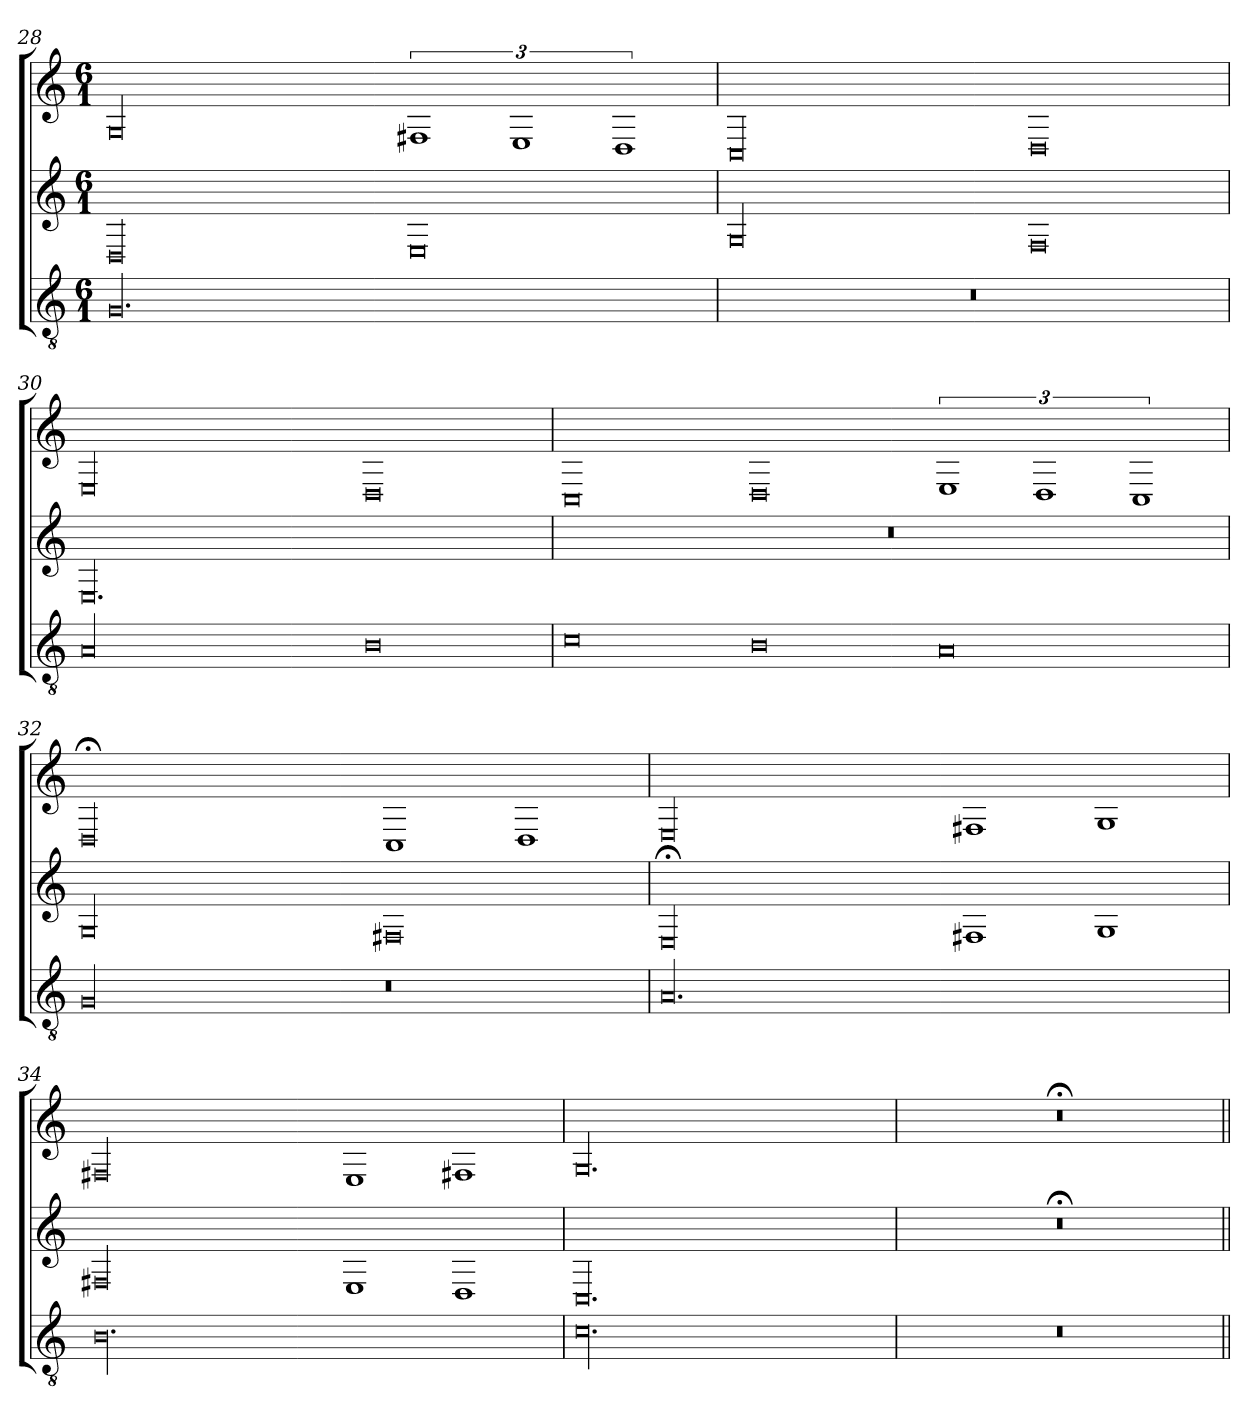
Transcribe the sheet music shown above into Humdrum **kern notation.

**kern	**kern	**kern
*part3	*part2	*part1
*staff3	*staff2	*staff1
*clefGv2	*clefG2	*clefG2
*k[]	*k[]	*k[]
*C:	*C:	*C:
*M6/1	*M6/1	*M6/1
=28	=28	=28
00.G/	00D/	00G/
.	0E/	3%2F#X/
.	.	3%2E/
.	.	3%2D/
=29	=29	=29
00.r	00G/	00C/
.	0F/	0D/
=30	=30	=30
00A/	00.E/	00E/
0B\	.	0D/
=31	=31	=31
0c\	00.r	0C/
0B\	.	0D/
0A/	.	3%2E/
.	.	3%2D/
.	.	3%2C/
=32	=32	=32
00G/	00G/	00D;</
0r	0F#X/	1C/
.	.	1D/
=33	=33	=33
00.A/	00E;</	00E/
.	1F#X/	1F#X/
.	1G/	1G/
=34	=34	=34
00.B\	00F#X/	00F#X/
.	1E/	1E/
.	1D/	1F#X/
=35	=35	=35
00.c\	00.C/	00.G/
=36	=36	=36
00.r	00.r;<	00.r;<
=||	=||	=||
*-	*-	*-
